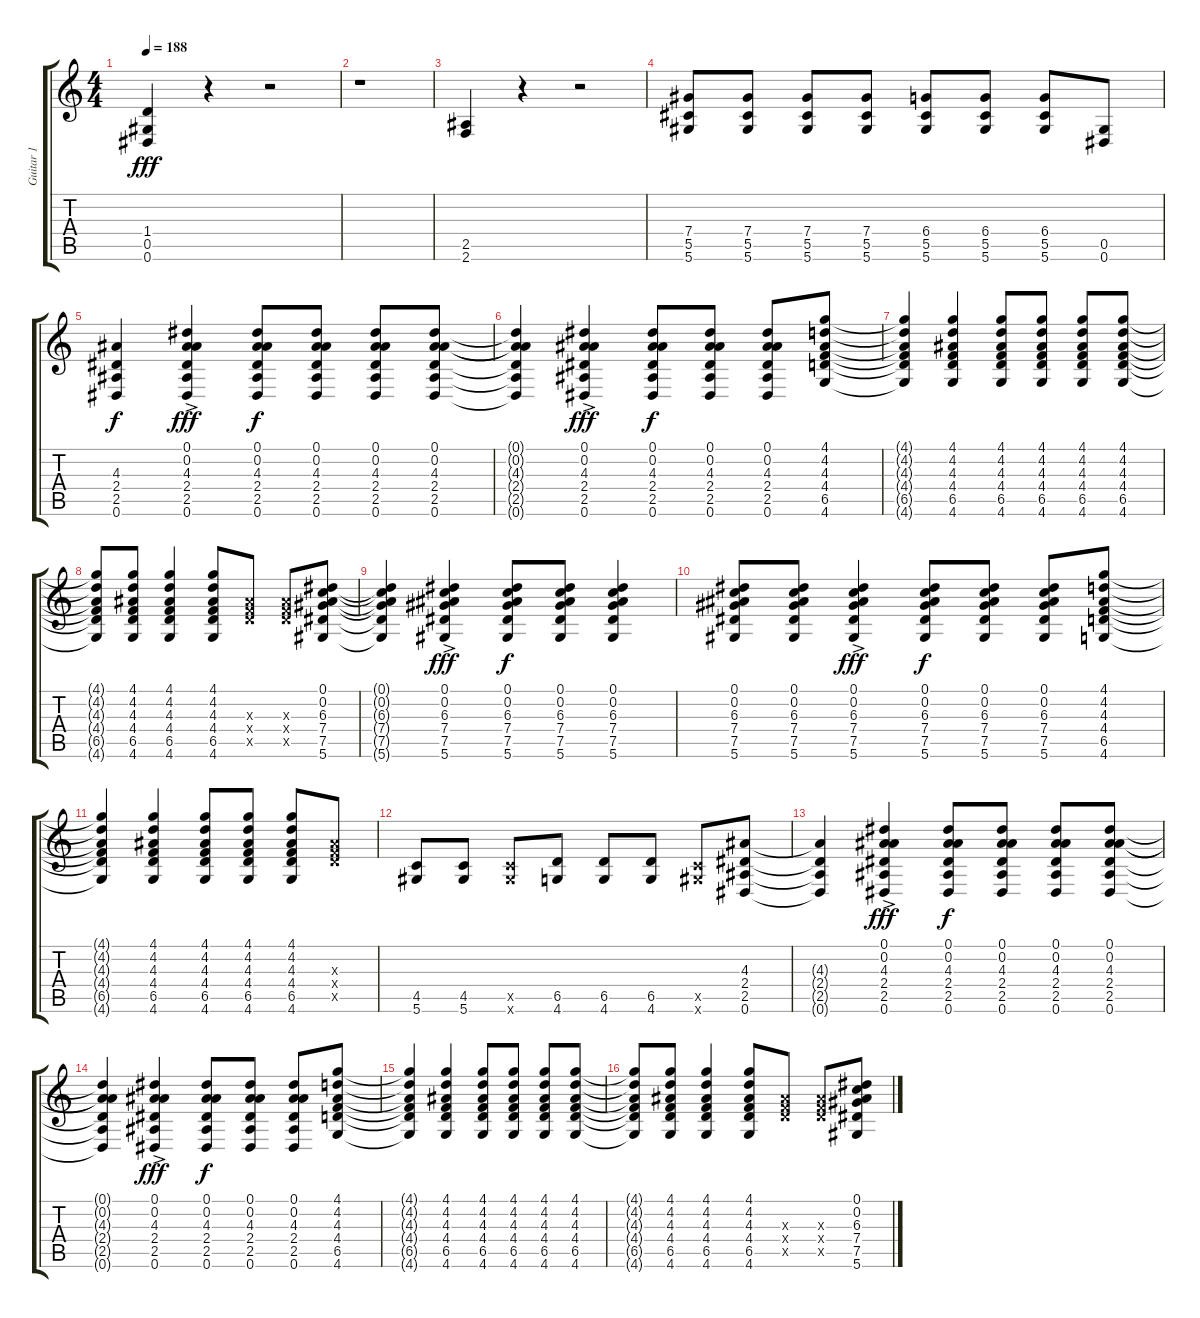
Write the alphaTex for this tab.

\track ("Guitar 1" "Guitar 1") {instrument electricguitarclean}
\staff {score tabs}
\tuning (Eb4 Bb3 Gb3 Db3 Ab2 Eb2) {hide}
\ts (4 4)
\tempo 188
\clef g2
\ks c
(1.4 0.5 0.6).4{dy fff} r.4 r.2 |
r.1 |
(2.5 2.6).4 r.4 r.2 |
(7.4 5.5 5.6).8 (7.4 5.5 5.6).8 (7.4 5.5 5.6).8 (7.4 5.5 5.6).8 (6.4 5.5 5.6).8 (6.4 5.5 5.6).8 (6.4 5.5 5.6).8 (0.5 0.6).8 |
(4.3 2.4 2.5 0.6).4{dy f} (0.1{ac} 0.2{ac} 4.3{ac} 2.4{ac} 2.5{ac} 0.6{ac}).4{dy fff} (0.1 0.2 4.3 2.4 2.5 0.6).8{dy f} (0.1 0.2 4.3 2.4 2.5 0.6).8 (0.1 0.2 4.3 2.4 2.5 0.6).8 (0.1 0.2 4.3 2.4 2.5 0.6).8 |
(0.1{t} 0.2{t} 4.3{t} 2.4{t} 2.5{t} 0.6{t}).4 (0.1{ac} 0.2{ac} 4.3{ac} 2.4{ac} 2.5{ac} 0.6{ac}).4{dy fff} (0.1 0.2 4.3 2.4 2.5 0.6).8{dy f} (0.1 0.2 4.3 2.4 2.5 0.6).8 (0.1 0.2 4.3 2.4 2.5 0.6).8 (4.1 4.2 4.3 4.4 6.5 4.6).8 |
(4.1{t} 4.2{t} 4.3{t} 4.4{t} 6.5{t} 4.6{t}).4 (4.1 4.2 4.3 4.4 6.5 4.6).4 (4.1 4.2 4.3 4.4 6.5 4.6).8 (4.1 4.2 4.3 4.4 6.5 4.6).8 (4.1 4.2 4.3 4.4 6.5 4.6).8 (4.1 4.2 4.3 4.4 6.5 4.6).8 |
(4.1{t} 4.2{t} 4.3{t} 4.4{t} 6.5{t} 4.6{t}).8 (4.1 4.2 4.3 4.4 6.5 4.6).8 (4.1 4.2 4.3 4.4 6.5 4.6).4 (4.1 4.2 4.3 4.4 6.5 4.6).8 (4.3{x} 4.4{x} 6.5{x}).8 (4.3{x} 4.4{x} 6.5{x}).8 (0.1 0.2 6.3 7.4 7.5 5.6).8 |
(0.1{t} 0.2{t} 6.3{t} 7.4{t} 7.5{t} 5.6{t}).4 (0.1{ac} 0.2{ac} 6.3{ac} 7.4{ac} 7.5{ac} 5.6{ac}).4{dy fff} (0.1 0.2 6.3 7.4 7.5 5.6).8{dy f} (0.1 0.2 6.3 7.4 7.5 5.6).8 (0.1 0.2 6.3 7.4 7.5 5.6).4 |
(0.1 0.2 6.3 7.4 7.5 5.6).8 (0.1 0.2 6.3 7.4 7.5 5.6).8 (0.1{ac} 0.2{ac} 6.3{ac} 7.4{ac} 7.5{ac} 5.6{ac}).4{dy fff} (0.1 0.2 6.3 7.4 7.5 5.6).8{dy f} (0.1 0.2 6.3 7.4 7.5 5.6).8 (0.1 0.2 6.3 7.4 7.5 5.6).8 (4.1 4.2 4.3 4.4 6.5 4.6).8 |
(4.1{t} 4.2{t} 4.3{t} 4.4{t} 6.5{t} 4.6{t}).4 (4.1 4.2 4.3 4.4 6.5 4.6).4 (4.1 4.2 4.3 4.4 6.5 4.6).8 (4.1 4.2 4.3 4.4 6.5 4.6).8 (4.1 4.2 4.3 4.4 6.5 4.6).8 (4.3{x} 4.4{x} 6.5{x}).8 |
(4.5 5.6).8 (4.5 5.6).8 (4.5{x} 5.6{x}).8 (6.5 4.6).8 (6.5 4.6).8 (6.5 4.6).8 (4.5{x} 5.6{x}).8 (4.3 2.4 2.5 0.6).8 |
(4.3{t} 2.4{t} 2.5{t} 0.6{t}).4 (0.1{ac} 0.2{ac} 4.3{ac} 2.4{ac} 2.5{ac} 0.6{ac}).4{dy fff} (0.1 0.2 4.3 2.4 2.5 0.6).8{dy f} (0.1 0.2 4.3 2.4 2.5 0.6).8 (0.1 0.2 4.3 2.4 2.5 0.6).8 (0.1 0.2 4.3 2.4 2.5 0.6).8 |
(0.1{t} 0.2{t} 4.3{t} 2.4{t} 2.5{t} 0.6{t}).4 (0.1{ac} 0.2{ac} 4.3{ac} 2.4{ac} 2.5{ac} 0.6{ac}).4{dy fff} (0.1 0.2 4.3 2.4 2.5 0.6).8{dy f} (0.1 0.2 4.3 2.4 2.5 0.6).8 (0.1 0.2 4.3 2.4 2.5 0.6).8 (4.1 4.2 4.3 4.4 6.5 4.6).8 |
(4.1{t} 4.2{t} 4.3{t} 4.4{t} 6.5{t} 4.6{t}).4 (4.1 4.2 4.3 4.4 6.5 4.6).4 (4.1 4.2 4.3 4.4 6.5 4.6).8 (4.1 4.2 4.3 4.4 6.5 4.6).8 (4.1 4.2 4.3 4.4 6.5 4.6).8 (4.1 4.2 4.3 4.4 6.5 4.6).8 |
(4.1{t} 4.2{t} 4.3{t} 4.4{t} 6.5{t} 4.6{t}).8 (4.1 4.2 4.3 4.4 6.5 4.6).8 (4.1 4.2 4.3 4.4 6.5 4.6).4 (4.1 4.2 4.3 4.4 6.5 4.6).8 (4.3{x} 4.4{x} 6.5{x}).8 (4.3{x} 4.4{x} 6.5{x}).8 (0.1 0.2 6.3 7.4 7.5 5.6).8
